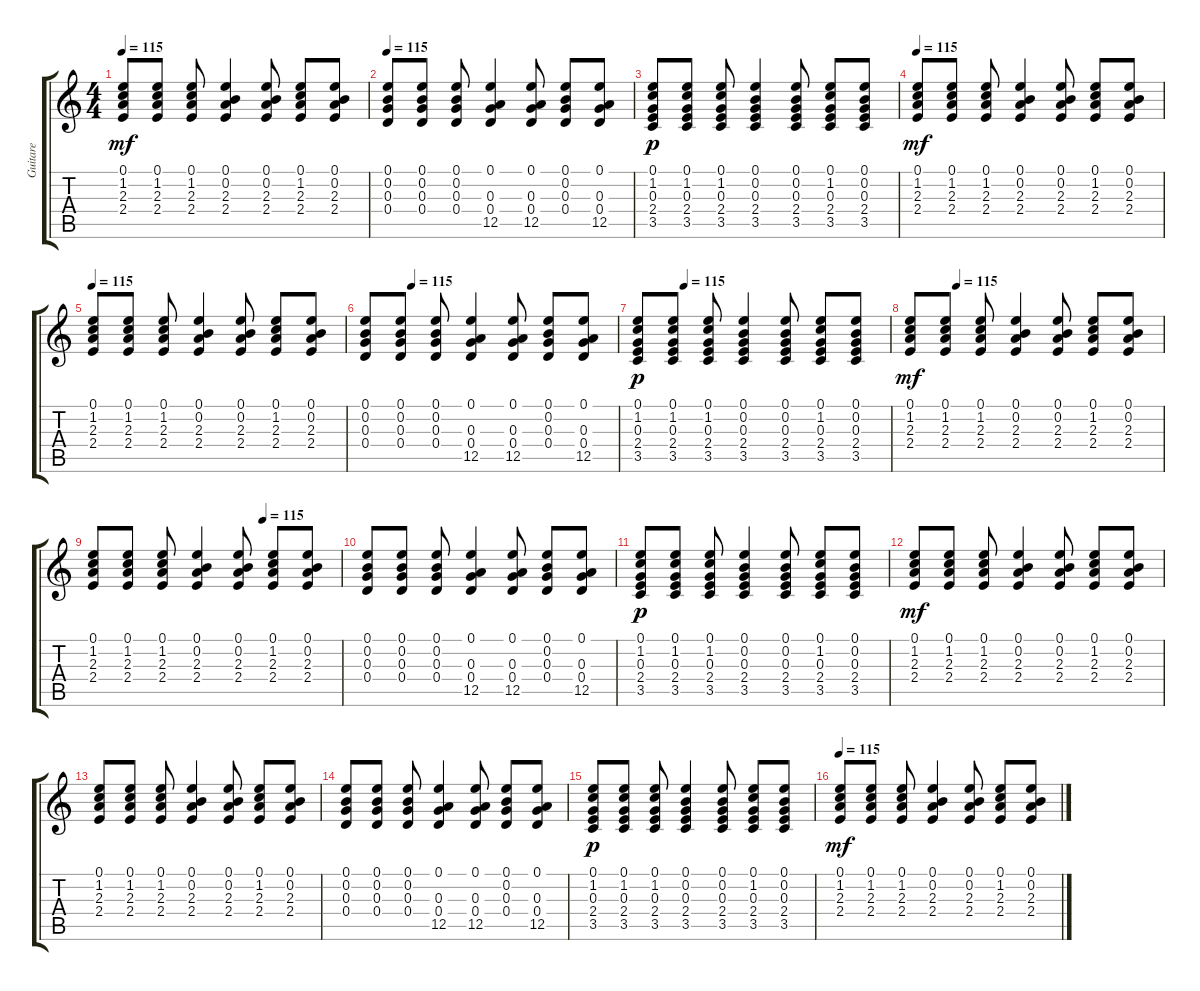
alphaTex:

\track ("Guitare" "Guitare") {instrument acousticguitarnylon}
\staff {score tabs}
\tuning (E4 B3 G3 D3 A2 E2) {hide}
\ts (4 4)
\tempo 115
\clef g2
\ks c
(0.1 1.2 2.3 2.4).8{dy mf} (0.1 1.2 2.3 2.4).8 (0.1 1.2 2.3 2.4).8 (0.1 0.2 2.3 2.4).4 (0.1 0.2 2.3 2.4).8 (0.1 1.2 2.3 2.4).8 (0.1 0.2 2.3 2.4).8 |
\tempo 115
(0.1 0.2 0.3 0.4).8 (0.1 0.2 0.3 0.4).8 (0.1 0.2 0.3 0.4).8 (0.1 0.3 0.4 12.5).4 (0.1 0.3 0.4 12.5).8 (0.1 0.2 0.3 0.4).8 (0.1 0.3 0.4 12.5).8 |
(0.1 1.2 0.3 2.4 3.5).8{dy p} (0.1 1.2 0.3 2.4 3.5).8 (0.1 1.2 0.3 2.4 3.5).8 (0.1 0.2 0.3 2.4 3.5).4 (0.1 0.2 0.3 2.4 3.5).8 (0.1 1.2 0.3 2.4 3.5).8 (0.1 0.2 0.3 2.4 3.5).8 |
\tempo 115
(0.1 1.2 2.3 2.4).8{dy mf} (0.1 1.2 2.3 2.4).8 (0.1 1.2 2.3 2.4).8 (0.1 0.2 2.3 2.4).4 (0.1 0.2 2.3 2.4).8 (0.1 1.2 2.3 2.4).8 (0.1 0.2 2.3 2.4).8 |
\tempo 115
(0.1 1.2 2.3 2.4).8 (0.1 1.2 2.3 2.4).8 (0.1 1.2 2.3 2.4).8 (0.1 0.2 2.3 2.4).4 (0.1 0.2 2.3 2.4).8 (0.1 1.2 2.3 2.4).8 (0.1 0.2 2.3 2.4).8 |
\tempo (115 0.1875)
(0.1 0.2 0.3 0.4).8 (0.1 0.2 0.3 0.4).8 (0.1 0.2 0.3 0.4).8 (0.1 0.3 0.4 12.5).4 (0.1 0.3 0.4 12.5).8 (0.1 0.2 0.3 0.4).8 (0.1 0.3 0.4 12.5).8 |
\tempo (115 0.1875)
(0.1 1.2 0.3 2.4 3.5).8{dy p} (0.1 1.2 0.3 2.4 3.5).8 (0.1 1.2 0.3 2.4 3.5).8 (0.1 0.2 0.3 2.4 3.5).4 (0.1 0.2 0.3 2.4 3.5).8 (0.1 1.2 0.3 2.4 3.5).8 (0.1 0.2 0.3 2.4 3.5).8 |
\tempo (115 0.1875)
(0.1 1.2 2.3 2.4).8{dy mf} (0.1 1.2 2.3 2.4).8 (0.1 1.2 2.3 2.4).8 (0.1 0.2 2.3 2.4).4 (0.1 0.2 2.3 2.4).8 (0.1 1.2 2.3 2.4).8 (0.1 0.2 2.3 2.4).8 |
\tempo (115 0.6875)
(0.1 1.2 2.3 2.4).8 (0.1 1.2 2.3 2.4).8 (0.1 1.2 2.3 2.4).8 (0.1 0.2 2.3 2.4).4 (0.1 0.2 2.3 2.4).8 (0.1 1.2 2.3 2.4).8 (0.1 0.2 2.3 2.4).8 |
(0.1 0.2 0.3 0.4).8 (0.1 0.2 0.3 0.4).8 (0.1 0.2 0.3 0.4).8 (0.1 0.3 0.4 12.5).4 (0.1 0.3 0.4 12.5).8 (0.1 0.2 0.3 0.4).8 (0.1 0.3 0.4 12.5).8 |
(0.1 1.2 0.3 2.4 3.5).8{dy p} (0.1 1.2 0.3 2.4 3.5).8 (0.1 1.2 0.3 2.4 3.5).8 (0.1 0.2 0.3 2.4 3.5).4 (0.1 0.2 0.3 2.4 3.5).8 (0.1 1.2 0.3 2.4 3.5).8 (0.1 0.2 0.3 2.4 3.5).8 |
(0.1 1.2 2.3 2.4).8{dy mf} (0.1 1.2 2.3 2.4).8 (0.1 1.2 2.3 2.4).8 (0.1 0.2 2.3 2.4).4 (0.1 0.2 2.3 2.4).8 (0.1 1.2 2.3 2.4).8 (0.1 0.2 2.3 2.4).8 |
(0.1 1.2 2.3 2.4).8 (0.1 1.2 2.3 2.4).8 (0.1 1.2 2.3 2.4).8 (0.1 0.2 2.3 2.4).4 (0.1 0.2 2.3 2.4).8 (0.1 1.2 2.3 2.4).8 (0.1 0.2 2.3 2.4).8 |
(0.1 0.2 0.3 0.4).8 (0.1 0.2 0.3 0.4).8 (0.1 0.2 0.3 0.4).8 (0.1 0.3 0.4 12.5).4 (0.1 0.3 0.4 12.5).8 (0.1 0.2 0.3 0.4).8 (0.1 0.3 0.4 12.5).8 |
(0.1 1.2 0.3 2.4 3.5).8{dy p} (0.1 1.2 0.3 2.4 3.5).8 (0.1 1.2 0.3 2.4 3.5).8 (0.1 0.2 0.3 2.4 3.5).4 (0.1 0.2 0.3 2.4 3.5).8 (0.1 1.2 0.3 2.4 3.5).8 (0.1 0.2 0.3 2.4 3.5).8 |
\tempo 115
(0.1 1.2 2.3 2.4).8{dy mf} (0.1 1.2 2.3 2.4).8 (0.1 1.2 2.3 2.4).8 (0.1 0.2 2.3 2.4).4 (0.1 0.2 2.3 2.4).8 (0.1 1.2 2.3 2.4).8 (0.1 0.2 2.3 2.4).8
